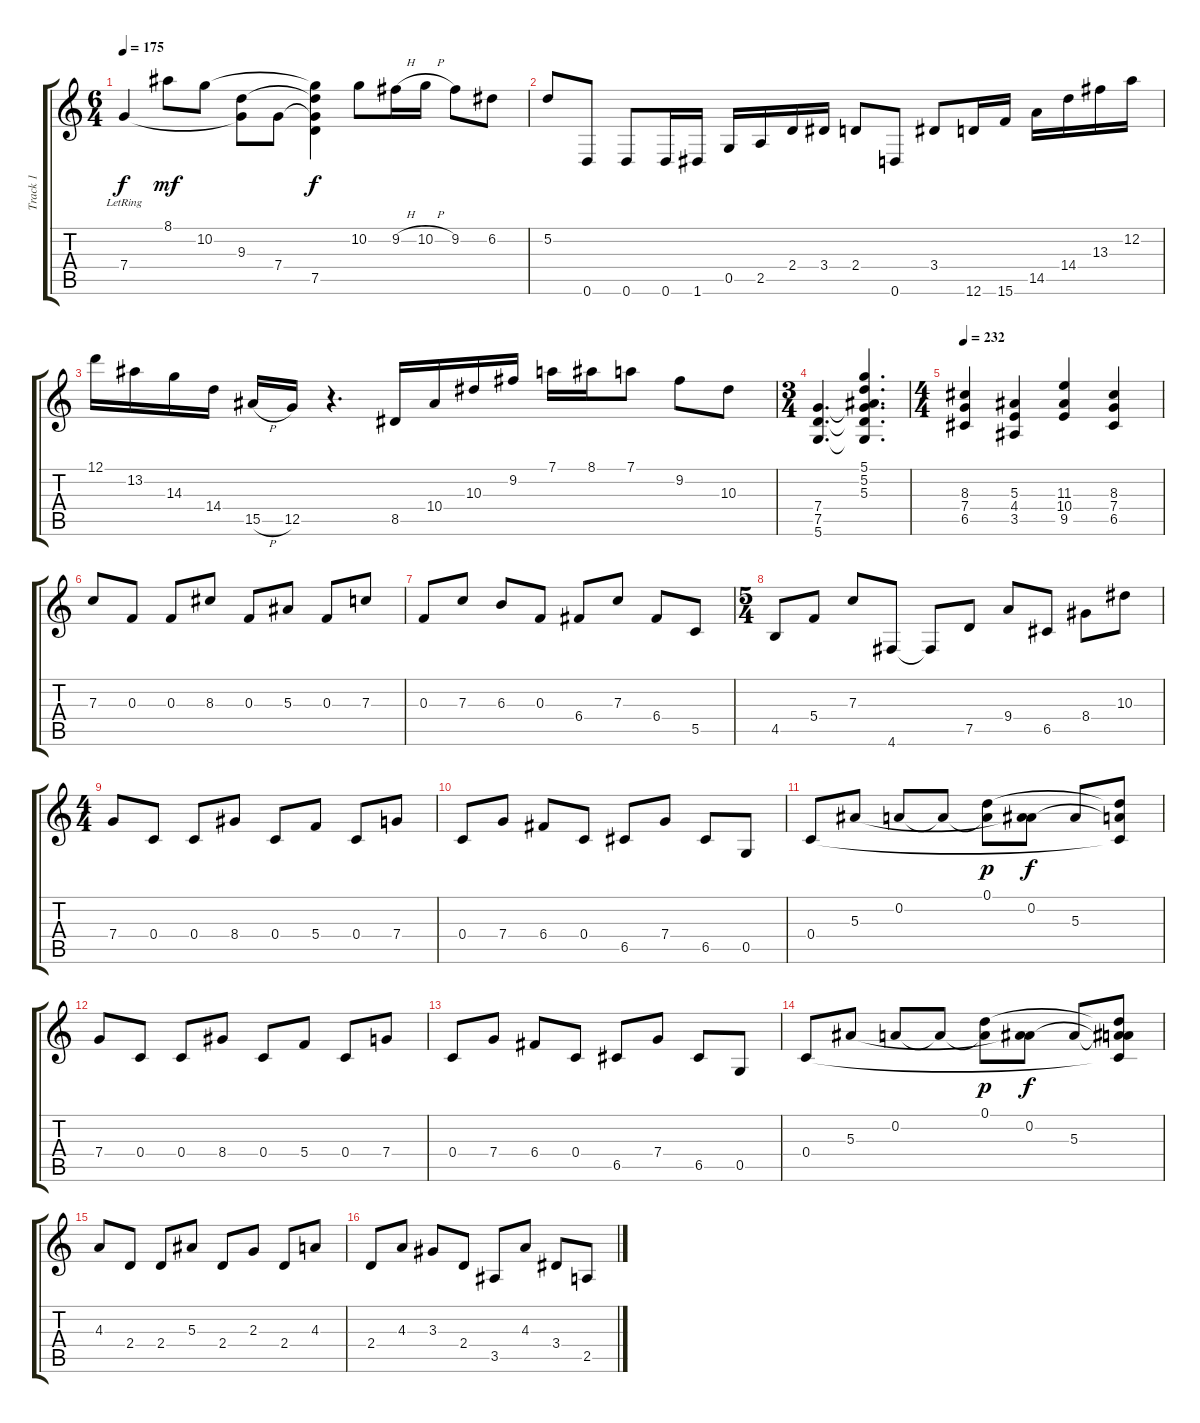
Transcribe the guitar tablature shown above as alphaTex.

\track ("Track 1" "Track 1") {instrument distortionguitar}
\staff {score tabs}
\tuning (D4 A3 F3 C3 G2 D2) {hide}
\ts (6 4)
\tempo 175
\clef g2
\ks c
7.4{lr}.4{dy f} 8.1.8{dy mf} 10.2.8 (9.3 7.4{t}).8 7.4.8 (10.2{t} 9.3{t} 7.4{t} 7.5).4{dy f} 10.2.8 9.2{h}.16 10.2{h}.16 9.2.8 6.2.8 |
5.2.8 0.6.8 0.6.8 0.6.16 1.6.16 0.5.16 2.5.16 2.4.16 3.4.16 2.4.8 0.6.8 3.4.8 12.6.16 15.6.16 14.5.16 14.4.16 13.3.16 12.2.16 |
12.1.16 13.2.16 14.3.16 14.4.16 15.5{h}.16 12.5.16 r.4{d} 8.5.16 10.4.16 10.3.16 9.2.16 7.1.16 8.1.16 7.1.8 9.2.8 10.3.8 |
\ts (3 4)
(7.4 7.5 5.6).4{d} (5.1 5.2 5.3 7.4{t} 7.5{t} 5.6{t}).4{d} |
\ts (4 4)
\tempo 232
(8.3 7.4 6.5).4 (5.3 4.4 3.5).4 (11.3 10.4 9.5).4 (8.3 7.4 6.5).4 |
7.3.8 0.3.8 0.3.8 8.3.8 0.3.8 5.3.8 0.3.8 7.3.8 |
0.3.8 7.3.8 6.3.8 0.3.8 6.4.8 7.3.8 6.4.8 5.5.8 |
\ts (5 4)
4.5.8 5.4.8 7.3.8 4.6.8 4.6{t}.8 7.5.8 9.4.8 6.5.8 8.4.8 10.3.8 |
\ts (4 4)
7.4.8 0.4.8 0.4.8 8.4.8 0.4.8 5.4.8 0.4.8 7.4.8 |
0.4.8 7.4.8 6.4.8 0.4.8 6.5.8 7.4.8 6.5.8 0.5.8 |
0.4.8 5.3.8 0.2.8 0.2{t}.8 (0.1 0.2{t}).8{dy p} (0.2 5.3{t}).8{dy f} 5.3.8 (0.1{t} 0.2{t} 0.4{t}).8 |
7.4.8 0.4.8 0.4.8 8.4.8 0.4.8 5.4.8 0.4.8 7.4.8 |
0.4.8 7.4.8 6.4.8 0.4.8 6.5.8 7.4.8 6.5.8 0.5.8 |
0.4.8 5.3.8 0.2.8 0.2{t}.8 (0.1 0.2{t}).8{dy p} (0.2 5.3{t}).8{dy f} 5.3.8 (0.1{t} 0.2{t} 5.3{t} 0.4{t}).8 |
4.3.8 2.4.8 2.4.8 5.3.8 2.4.8 2.3.8 2.4.8 4.3.8 |
2.4.8 4.3.8 3.3.8 2.4.8 3.5.8 4.3.8 3.4.8 2.5.8
